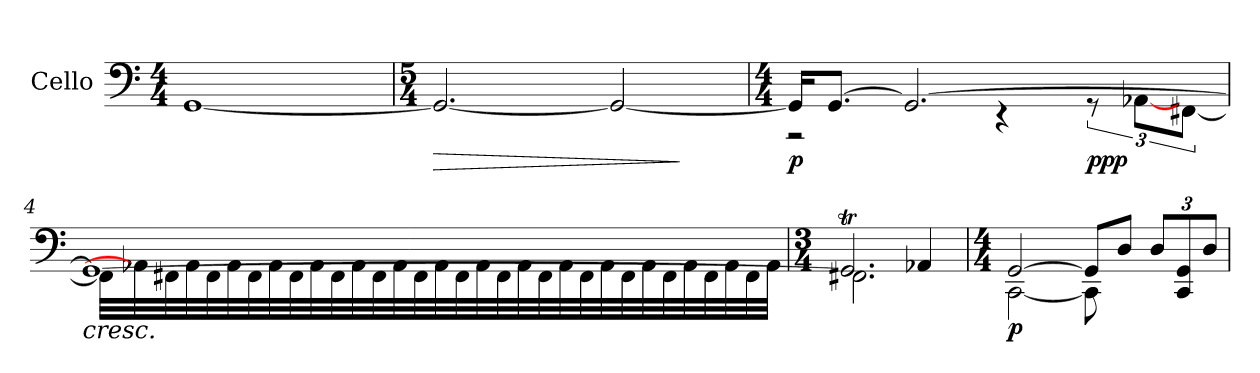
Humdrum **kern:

**kern	**dynam
*part1	*part1
*staff1	*staff1
*I"Cello	*
*clefF4	*
*k[]	*
*M4/4	*
*MM72	*
=1	=1
[1GG	.
=2	=2
*M5/4	*
!	!LO:HP:b
2.GG/_	>
2GG/_	.
.	]
=3	=3
*M4/4	*
*^	*
!	!	!LO:DY:b
16GG/KL]	2r	p
[8.GG/J	.	.
2.GG/_	.	.
.	4rEE	.
!	!	!LO:DY:b
.	12rGG	ppp
.	[12AA-X\L	.
.	[12FF#X\J	.
!!LO:LB:g=z	!!
=4	=4	=4
!	!	!LO:HP:b
1GG_	32FF#\LLL]	<
.	32AA-X\]	.
.	32FF#X\	.
.	32AA-\	.
.	32FF#\	.
.	32AA-\	.
.	32FF#\	.
.	32AA-\	.
.	32FF#\	.
.	32AA-\	.
.	32FF#\	.
.	32AA-\	.
.	32FF#\	.
.	32AA-\	.
.	32FF#\	.
.	32AA-\	.
.	32FF#\	.
.	32AA-\	.
.	32FF#\	.
.	32AA-\	.
.	32FF#\	.
.	32AA-\	.
.	32FF#\	.
.	32AA-\	.
.	32FF#\	.
.	32AA-\	.
.	32FF#\	.
.	32AA-\	.
.	32FF#\	.
.	32AA-\	.
.	32FF#\	.
.	32AA-\JJJ	.
*v	*v	*
=5	=5
*M3/4	*
*^	*
*	*^	*
2.GGT/]	2.FF#X\	2ryy	.
.	.	4AA-X!	.
*v	*v	*v	*
=6	=6
*M4/4	*
*^	*
*	*^	*
!	!	!	!LO:DY:b
*	*v	*v	*
[2GG/	[2CCTTT\	p
8GG/L]	8CC\]	[
8D/J	4.ryy	.
*Xbrackettup	*	*
12D/L	.	.
12CC/ 12GG/	.	.
12D/J	.	.
*v	*v	*
=	=
*-	*-
